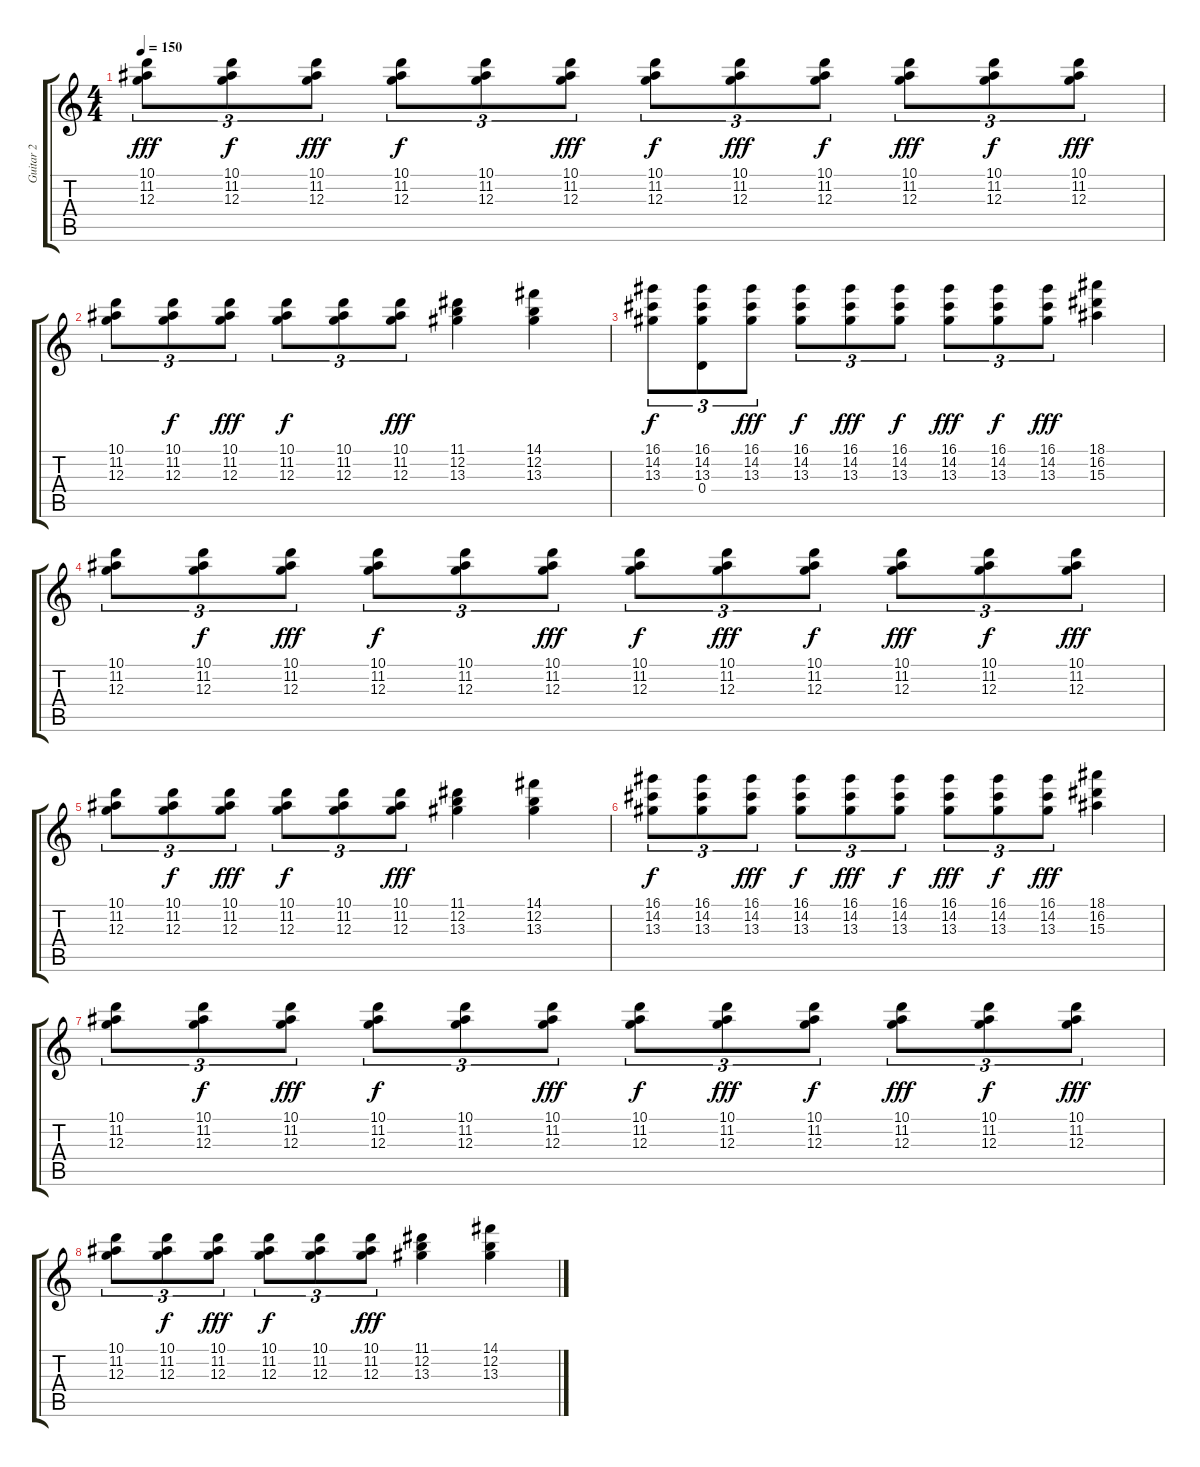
\track ("Guitar 2" "Guitar 2") {instrument distortionguitar}
\staff {score tabs}
\tuning (E4 B3 G3 D3 A2 E2) {hide}
\ts (4 4)
\tempo 150
\clef g2
\ks c
(10.1 11.2 12.3).8{tu (3 2) dy fff} (10.1 11.2 12.3).8{tu (3 2) dy f} (10.1 11.2 12.3).8{tu (3 2) dy fff} (10.1 11.2 12.3).8{tu (3 2) dy f} (10.1 11.2 12.3).8{tu (3 2)} (10.1 11.2 12.3).8{tu (3 2) dy fff} (10.1 11.2 12.3).8{tu (3 2) dy f} (10.1 11.2 12.3).8{tu (3 2) dy fff} (10.1 11.2 12.3).8{tu (3 2) dy f} (10.1 11.2 12.3).8{tu (3 2) dy fff} (10.1 11.2 12.3).8{tu (3 2) dy f} (10.1 11.2 12.3).8{tu (3 2) dy fff} |
(10.1 11.2 12.3).8{tu (3 2)} (10.1 11.2 12.3).8{tu (3 2) dy f} (10.1 11.2 12.3).8{tu (3 2) dy fff} (10.1 11.2 12.3).8{tu (3 2) dy f} (10.1 11.2 12.3).8{tu (3 2)} (10.1 11.2 12.3).8{tu (3 2) dy fff} (11.1 12.2 13.3).4 (14.1 12.2 13.3).4 |
(16.1 14.2 13.3).8{tu (3 2) dy f} (16.1 14.2 13.3 0.4).8{tu (3 2)} (16.1 14.2 13.3).8{tu (3 2) dy fff} (16.1 14.2 13.3).8{tu (3 2) dy f} (16.1 14.2 13.3).8{tu (3 2) dy fff} (16.1 14.2 13.3).8{tu (3 2) dy f} (16.1 14.2 13.3).8{tu (3 2) dy fff} (16.1 14.2 13.3).8{tu (3 2) dy f} (16.1 14.2 13.3).8{tu (3 2) dy fff} (18.1 16.2 15.3).4 |
(10.1 11.2 12.3).8{tu (3 2)} (10.1 11.2 12.3).8{tu (3 2) dy f} (10.1 11.2 12.3).8{tu (3 2) dy fff} (10.1 11.2 12.3).8{tu (3 2) dy f} (10.1 11.2 12.3).8{tu (3 2)} (10.1 11.2 12.3).8{tu (3 2) dy fff} (10.1 11.2 12.3).8{tu (3 2) dy f} (10.1 11.2 12.3).8{tu (3 2) dy fff} (10.1 11.2 12.3).8{tu (3 2) dy f} (10.1 11.2 12.3).8{tu (3 2) dy fff} (10.1 11.2 12.3).8{tu (3 2) dy f} (10.1 11.2 12.3).8{tu (3 2) dy fff} |
(10.1 11.2 12.3).8{tu (3 2)} (10.1 11.2 12.3).8{tu (3 2) dy f} (10.1 11.2 12.3).8{tu (3 2) dy fff} (10.1 11.2 12.3).8{tu (3 2) dy f} (10.1 11.2 12.3).8{tu (3 2)} (10.1 11.2 12.3).8{tu (3 2) dy fff} (11.1 12.2 13.3).4 (14.1 12.2 13.3).4 |
(16.1 14.2 13.3).8{tu (3 2) dy f} (16.1 14.2 13.3).8{tu (3 2)} (16.1 14.2 13.3).8{tu (3 2) dy fff} (16.1 14.2 13.3).8{tu (3 2) dy f} (16.1 14.2 13.3).8{tu (3 2) dy fff} (16.1 14.2 13.3).8{tu (3 2) dy f} (16.1 14.2 13.3).8{tu (3 2) dy fff} (16.1 14.2 13.3).8{tu (3 2) dy f} (16.1 14.2 13.3).8{tu (3 2) dy fff} (18.1 16.2 15.3).4 |
(10.1 11.2 12.3).8{tu (3 2)} (10.1 11.2 12.3).8{tu (3 2) dy f} (10.1 11.2 12.3).8{tu (3 2) dy fff} (10.1 11.2 12.3).8{tu (3 2) dy f} (10.1 11.2 12.3).8{tu (3 2)} (10.1 11.2 12.3).8{tu (3 2) dy fff} (10.1 11.2 12.3).8{tu (3 2) dy f} (10.1 11.2 12.3).8{tu (3 2) dy fff} (10.1 11.2 12.3).8{tu (3 2) dy f} (10.1 11.2 12.3).8{tu (3 2) dy fff} (10.1 11.2 12.3).8{tu (3 2) dy f} (10.1 11.2 12.3).8{tu (3 2) dy fff} |
(10.1 11.2 12.3).8{tu (3 2)} (10.1 11.2 12.3).8{tu (3 2) dy f} (10.1 11.2 12.3).8{tu (3 2) dy fff} (10.1 11.2 12.3).8{tu (3 2) dy f} (10.1 11.2 12.3).8{tu (3 2)} (10.1 11.2 12.3).8{tu (3 2) dy fff} (11.1 12.2 13.3).4 (14.1 12.2 13.3).4
